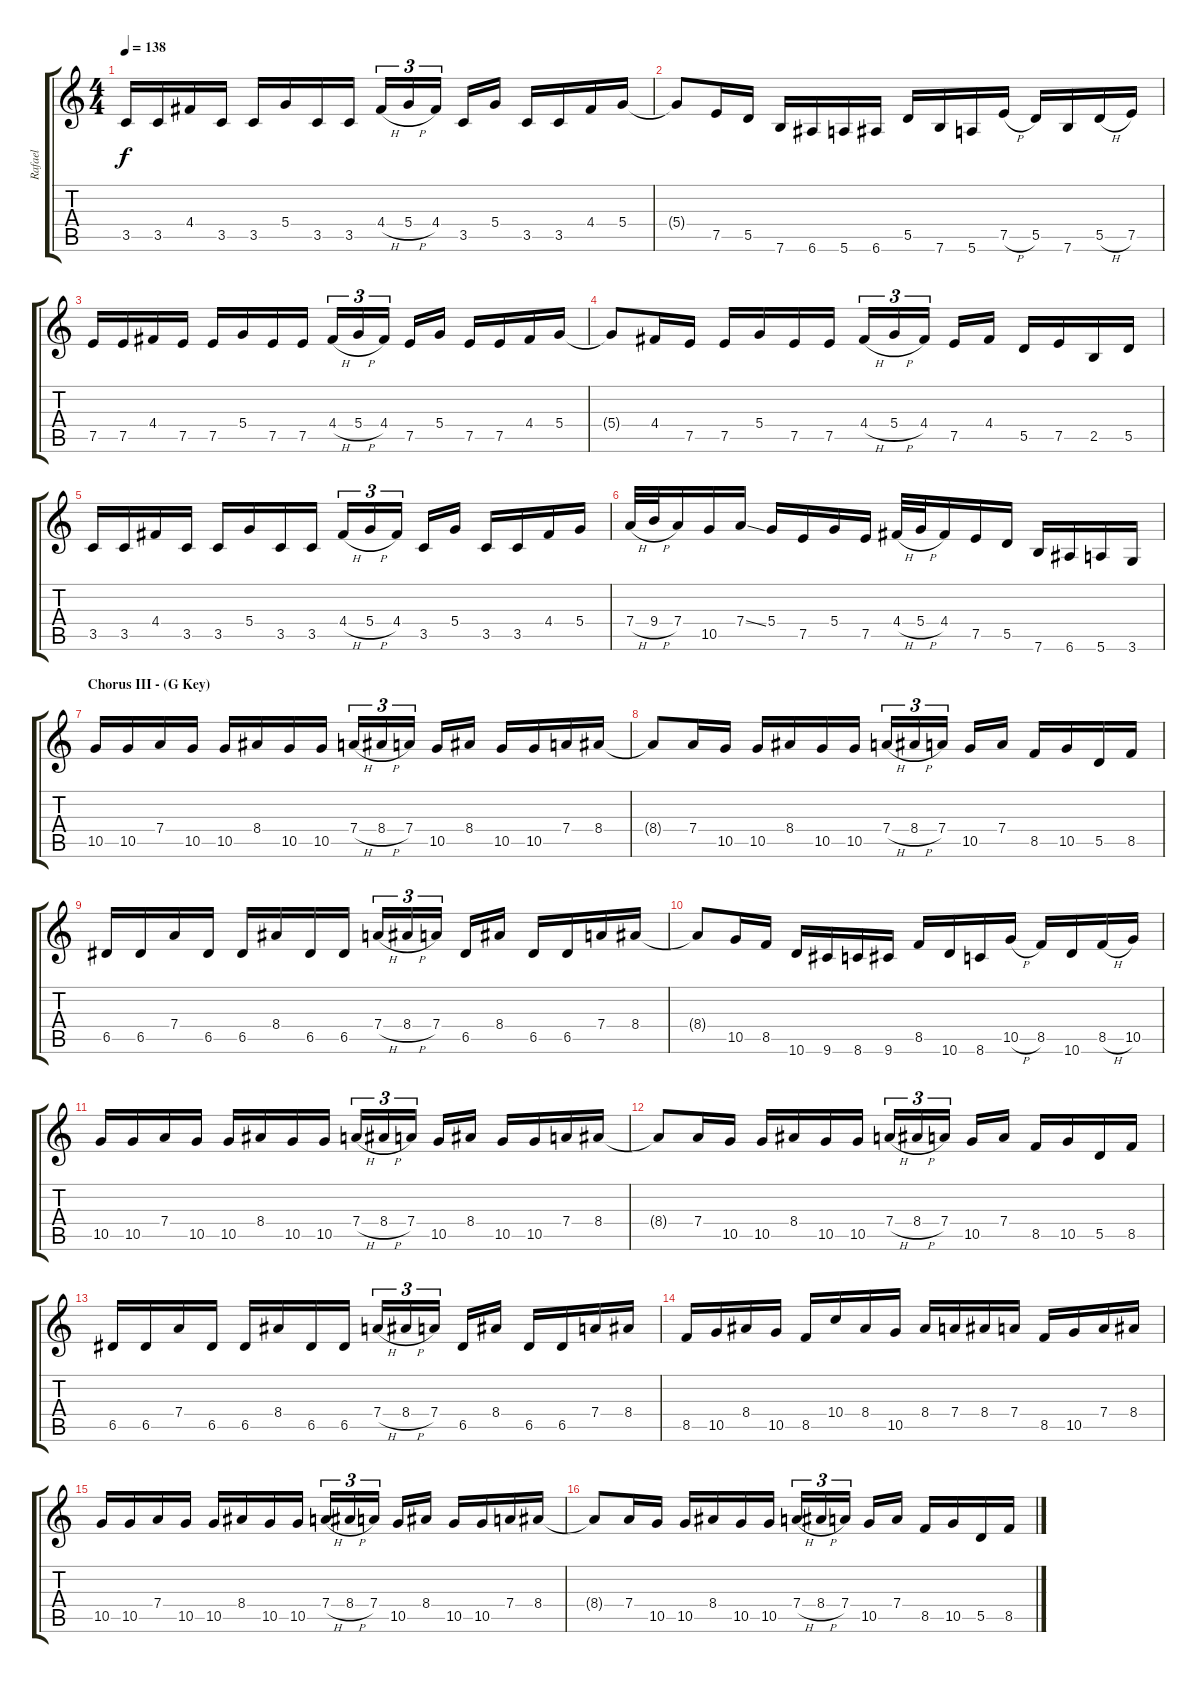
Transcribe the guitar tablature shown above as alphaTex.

\track ("Rafael" "Rafael") {instrument distortionguitar}
\staff {score tabs}
\tuning (E4 B3 G3 D3 A2 E2) {hide}
\ts (4 4)
\tempo 138
\clef g2
\ks c
3.5.16{dy f} 3.5.16 4.4.16 3.5.16 3.5.16 5.4.16 3.5.16 3.5.16 4.4{h}.16{tu (3 2)} 5.4{h}.16{tu (3 2)} 4.4.16{tu (3 2)} 3.5.16 5.4.16 3.5.16 3.5.16 4.4.16 5.4.16 |
5.4{t}.8 7.5.16 5.5.16 7.6.16 6.6.16 5.6.16 6.6.16 5.5.16 7.6.16 5.6.16 7.5{h}.16 5.5.16 7.6.16 5.5{h}.16 7.5.16 |
7.5.16 7.5.16 4.4.16 7.5.16 7.5.16 5.4.16 7.5.16 7.5.16 4.4{h}.16{tu (3 2)} 5.4{h}.16{tu (3 2)} 4.4.16{tu (3 2)} 7.5.16 5.4.16 7.5.16 7.5.16 4.4.16 5.4.16 |
5.4{t}.8 4.4.16 7.5.16 7.5.16 5.4.16 7.5.16 7.5.16 4.4{h}.16{tu (3 2)} 5.4{h}.16{tu (3 2)} 4.4.16{tu (3 2)} 7.5.16 4.4.16 5.5.16 7.5.16 2.5.16 5.5.16 |
3.5.16 3.5.16 4.4.16 3.5.16 3.5.16 5.4.16 3.5.16 3.5.16 4.4{h}.16{tu (3 2)} 5.4{h}.16{tu (3 2)} 4.4.16{tu (3 2)} 3.5.16 5.4.16 3.5.16 3.5.16 4.4.16 5.4.16 |
7.4{h}.32 9.4{h}.32 7.4.16 10.5.16 7.4{ss}.16 5.4.16 7.5.16 5.4.16 7.5.16 4.4{h}.32 5.4{h}.32 4.4.16 7.5.16 5.5.16 7.6.16 6.6.16 5.6.16 3.6.16 |
\section ("" "Chorus III - (G Key)")
10.5.16 10.5.16 7.4.16 10.5.16 10.5.16 8.4.16 10.5.16 10.5.16 7.4{h}.16{tu (3 2)} 8.4{h}.16{tu (3 2)} 7.4.16{tu (3 2)} 10.5.16 8.4.16 10.5.16 10.5.16 7.4.16 8.4.16 |
8.4{t}.8 7.4.16 10.5.16 10.5.16 8.4.16 10.5.16 10.5.16 7.4{h}.16{tu (3 2)} 8.4{h}.16{tu (3 2)} 7.4.16{tu (3 2)} 10.5.16 7.4.16 8.5.16 10.5.16 5.5.16 8.5.16 |
6.5.16 6.5.16 7.4.16 6.5.16 6.5.16 8.4.16 6.5.16 6.5.16 7.4{h}.16{tu (3 2)} 8.4{h}.16{tu (3 2)} 7.4.16{tu (3 2)} 6.5.16 8.4.16 6.5.16 6.5.16 7.4.16 8.4.16 |
8.4{t}.8 10.5.16 8.5.16 10.6.16 9.6.16 8.6.16 9.6.16 8.5.16 10.6.16 8.6.16 10.5{h}.16 8.5.16 10.6.16 8.5{h}.16 10.5.16 |
10.5.16 10.5.16 7.4.16 10.5.16 10.5.16 8.4.16 10.5.16 10.5.16 7.4{h}.16{tu (3 2)} 8.4{h}.16{tu (3 2)} 7.4.16{tu (3 2)} 10.5.16 8.4.16 10.5.16 10.5.16 7.4.16 8.4.16 |
8.4{t}.8 7.4.16 10.5.16 10.5.16 8.4.16 10.5.16 10.5.16 7.4{h}.16{tu (3 2)} 8.4{h}.16{tu (3 2)} 7.4.16{tu (3 2)} 10.5.16 7.4.16 8.5.16 10.5.16 5.5.16 8.5.16 |
6.5.16 6.5.16 7.4.16 6.5.16 6.5.16 8.4.16 6.5.16 6.5.16 7.4{h}.16{tu (3 2)} 8.4{h}.16{tu (3 2)} 7.4.16{tu (3 2)} 6.5.16 8.4.16 6.5.16 6.5.16 7.4.16 8.4.16 |
8.5.16 10.5.16 8.4.16 10.5.16 8.5.16 10.4.16 8.4.16 10.5.16 8.4.16 7.4.16 8.4.16 7.4.16 8.5.16 10.5.16 7.4.16 8.4.16 |
10.5.16 10.5.16 7.4.16 10.5.16 10.5.16 8.4.16 10.5.16 10.5.16 7.4{h}.16{tu (3 2)} 8.4{h}.16{tu (3 2)} 7.4.16{tu (3 2)} 10.5.16 8.4.16 10.5.16 10.5.16 7.4.16 8.4.16 |
8.4{t}.8 7.4.16 10.5.16 10.5.16 8.4.16 10.5.16 10.5.16 7.4{h}.16{tu (3 2)} 8.4{h}.16{tu (3 2)} 7.4.16{tu (3 2)} 10.5.16 7.4.16 8.5.16 10.5.16 5.5.16 8.5.16
